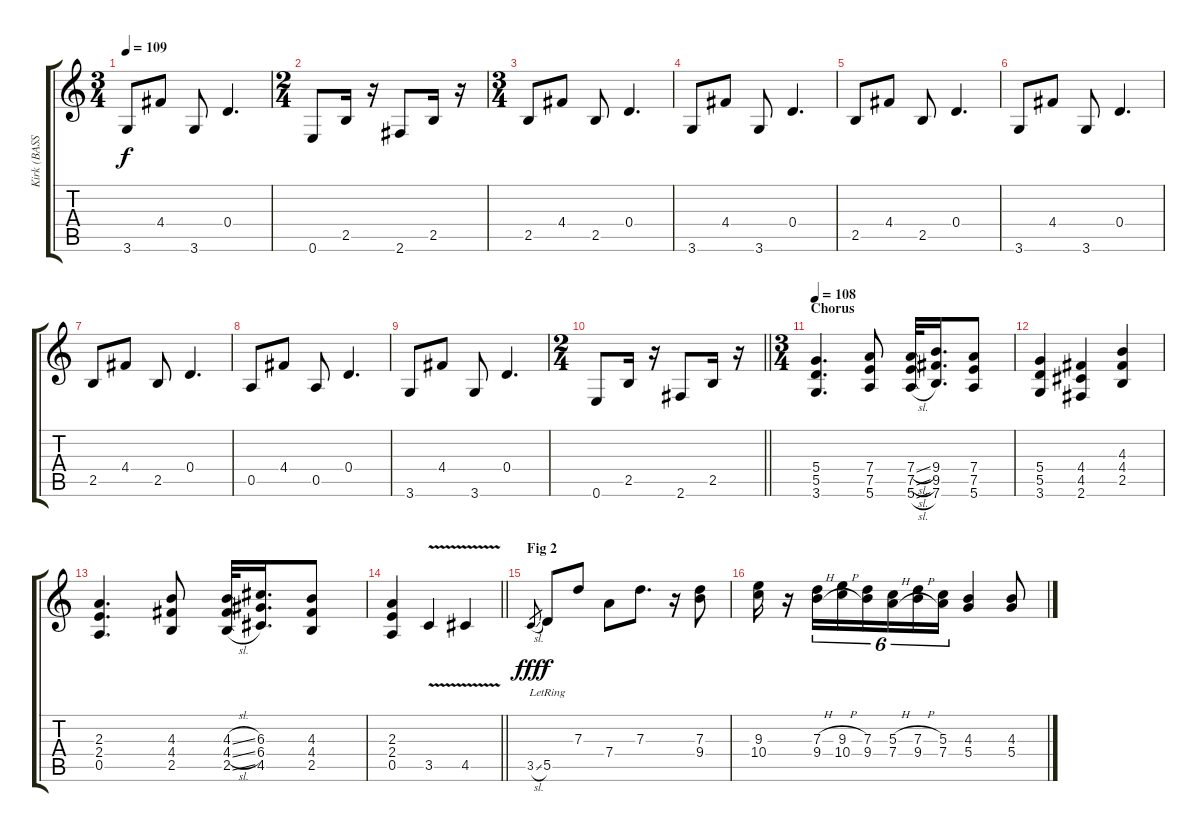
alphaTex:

\track ("Kirk (BASS)" "Kirk (BASS") {instrument acousticguitarsteel}
\staff {score tabs}
\tuning (E4 B3 G3 D3 A2 E2) {hide}
\ts (3 4)
\tempo 109
\clef g2
\ks c
3.6.8{dy f} 4.4.8 3.6.8 0.4.4{d} |
\ts (2 4)
0.6.8 2.5.16 r.16 2.6.8 2.5.16 r.16 |
\ts (3 4)
2.5.8 4.4.8 2.5.8 0.4.4{d} |
3.6.8 4.4.8 3.6.8 0.4.4{d} |
2.5.8 4.4.8 2.5.8 0.4.4{d} |
3.6.8 4.4.8 3.6.8 0.4.4{d} |
2.5.8 4.4.8 2.5.8 0.4.4{d} |
0.5.8 4.4.8 0.5.8 0.4.4{d} |
3.6.8 4.4.8 3.6.8 0.4.4{d} |
\ts (2 4)
\barLineRight lightlight
0.6.8 2.5.16 r.16 2.6.8 2.5.16 r.16 |
\ts (3 4)
\section ("" "Chorus")
\tempo 108
(5.4 5.5 3.6).4{d instrument overdrivenguitar} (7.4 7.5 5.6).8 (7.4{sl} 7.5{sl} 5.6{sl}).32 (9.4 9.5 7.6).16{d} (7.4 7.5 5.6).8 |
(5.4 5.5 3.6).4 (4.4 4.5 2.6).4 (4.3 4.4 2.5).4 |
(2.3 2.4 0.5).4{d} (4.3 4.4 2.5).8 (4.3{sl} 4.4{sl} 2.5{sl}).32 (6.3 6.4 4.5).16{d} (4.3 4.4 2.5).8 |
\barLineRight lightlight
(2.3 2.4 0.5).4 3.5{v}.4 4.5{v}.4 |
\section ("" "Fig 2")
3.5{sl}.8{gr dy fff} 5.5{lr}.8{dy f} 7.3.8{instrument acousticguitarsteel} 7.4.8 7.3.8{d} r.16 (7.3 9.4).8 |
(9.3 10.4).16 r.16 (7.3{h} 9.4{h}).16{tu (6 4)} (9.3{h} 10.4{h}).16{tu (6 4)} (7.3 9.4).16{tu (6 4)} (5.3{h} 7.4{h}).16{tu (6 4)} (7.3{h} 9.4{h}).16{tu (6 4)} (5.3 7.4).16{tu (6 4)} (4.3 5.4).4 (4.3 5.4).8
